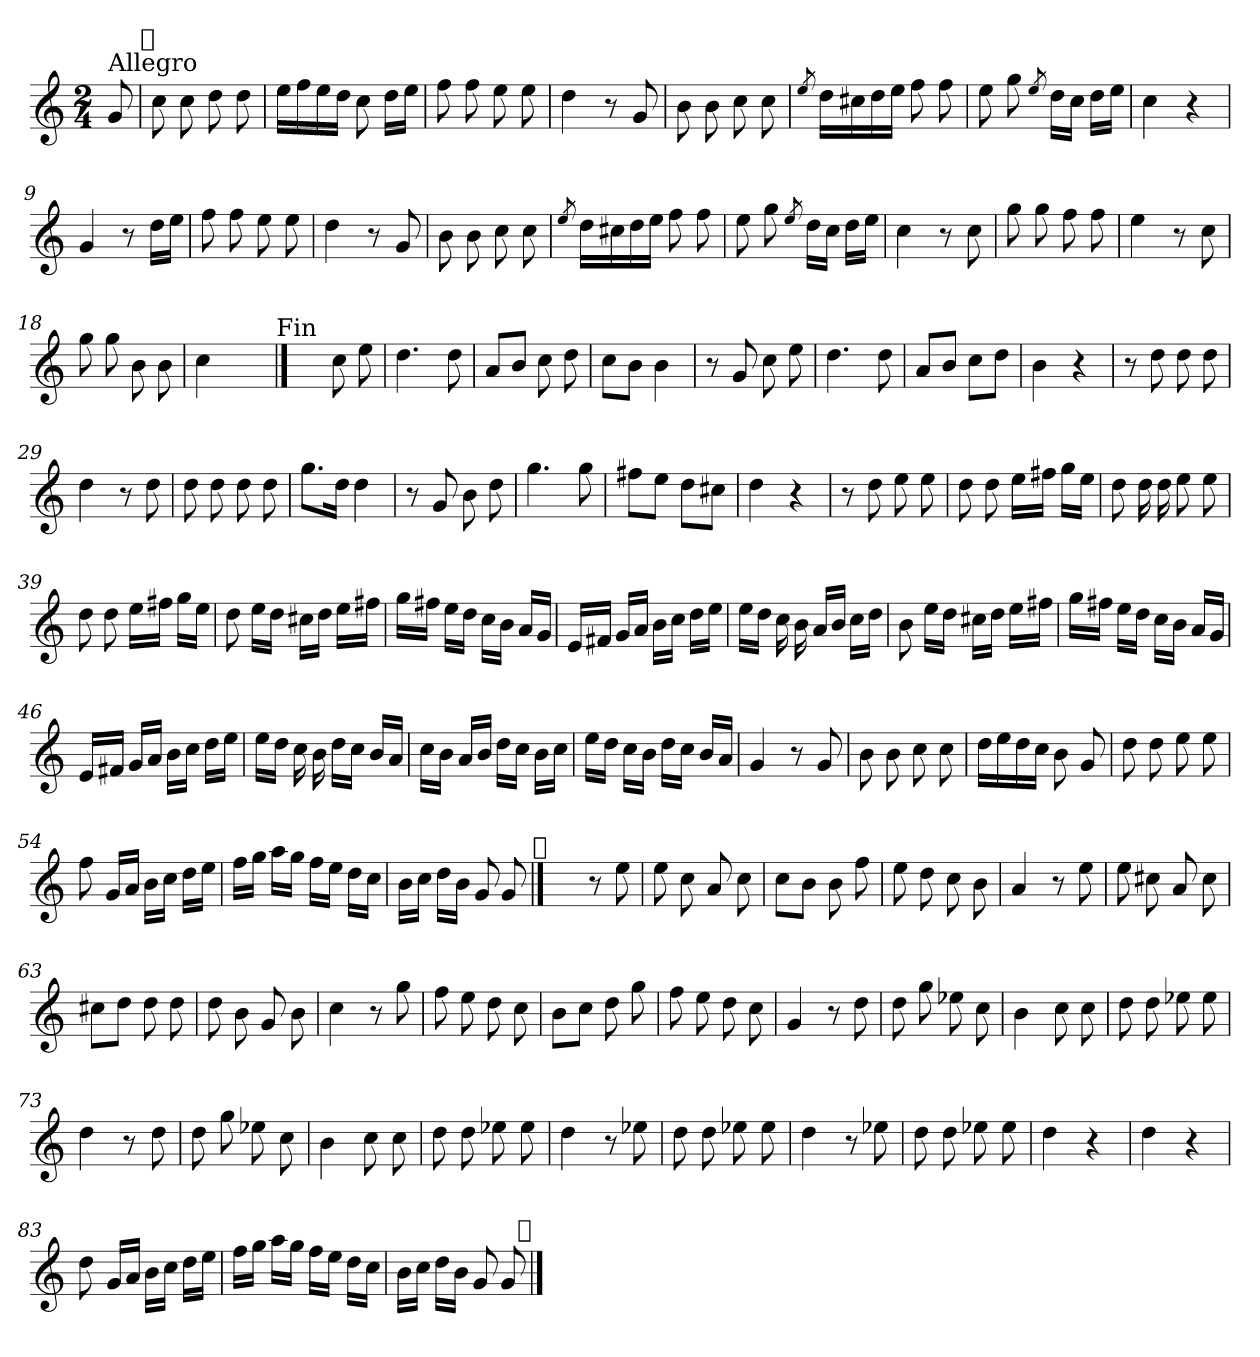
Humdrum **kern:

**kern
*part1
*staff1
*clefG2
*k[]
*C:
*M2/4
=
!LO:TX:a:t=Allegro
8g/
!LO:TX:a:t=𝄋
=1
8cc\
8cc\
8dd\
8dd\
=2
16ee\LL
16ff\
16ee\
16dd\JJ
8cc\
16dd\LL
16ee\JJ
=3
8ff\
8ff\
8ee\
8ee\
=4
4dd\
8r
8g/
=5
8b\
8b\
8cc\
8cc\
=6
8qee/
16dd\LL
16cc#X\
16dd\
16ee\JJ
8ff\
8ff\
=7
8ee\
8gg\
8qee/
16dd\LL
16cc\JJ
16dd\LL
16ee\JJ
!!LO:LB:g=z
=8
4cc\
4r
=9
4g/
8r
16dd\LL
16ee\JJ
=10
8ff\
8ff\
8ee\
8ee\
=11
4dd\
8r
8g/
=12
8b\
8b\
8cc\
8cc\
=13
8qee/
16dd\LL
16cc#X\
16dd\
16ee\JJ
8ff\
8ff\
=14
8ee\
8gg\
8qee/
16dd\LL
16cc\JJ
16dd\LL
16ee\JJ
=15
4cc\
8r
8cc\
=16
8gg\
8gg\
8ff\
8ff\
!!LO:LB:g=z
=17
4ee\
8r
8cc\
=18
8gg\
8gg\
8b\
8b\
=19
4cc\
4ryy
!LO:TX:a:t=Fin
==20
4ryy
8cc\
8ee\
=21
4.dd\
8dd\
=22
8a/L
8b/J
8cc\
8dd\
=23
8cc\L
8b\J
4b\
=24
8r
8g/
8cc\
8ee\
=25
4.dd\
8dd\
=26
8a/L
8b/J
8cc\L
8dd\J
!!LO:LB:g=z
=27
4b\
4r
=28
8r
8dd\
8dd\
8dd\
=29
4dd\
8r
8dd\
=30
8dd\
8dd\
8dd\
8dd\
=31
8.gg\L
16dd\Jk
4dd\
=32
8r
8g/
8b\
8dd\
=33
4.gg\
8gg\
=34
8ff#X\L
8ee\J
8dd\L
8cc#X\J
=35
4dd\
4r
=36
8r
8dd\
8ee\
8ee\
!!LO:LB:g=z
=37
8dd\
8dd\
16ee\LL
16ff#X\JJ
16gg\LL
16ee\JJ
=38
8dd\
16dd\
16dd\
8ee\
8ee\
=39
8dd\
8dd\
16ee\LL
16ff#X\JJ
16gg\LL
16ee\JJ
=40
8dd\
16ee\LL
16dd\JJ
16cc#X\LL
16dd\JJ
16ee\LL
16ff#X\JJ
=41
16gg\LL
16ff#X\JJ
16ee\LL
16dd\JJ
16cc\LL
16b\JJ
16a/LL
16g/JJ
=42
16e/LL
16f#X/JJ
16g/LL
16a/JJ
16b\LL
16cc\JJ
16dd\LL
16ee\JJ
!!LO:LB:g=z
=43
16ee\LL
16dd\JJ
16cc\
16b\
16a/LL
16b/JJ
16cc\LL
16dd\JJ
=44
8b\
16ee\LL
16dd\JJ
16cc#X\LL
16dd\JJ
16ee\LL
16ff#X\JJ
=45
16gg\LL
16ff#X\JJ
16ee\LL
16dd\JJ
16cc\LL
16b\JJ
16a/LL
16g/JJ
=46
16e/LL
16f#X/JJ
16g/LL
16a/JJ
16b\LL
16cc\JJ
16dd\LL
16ee\JJ
=47
16ee\LL
16dd\JJ
16cc\
16b\
16dd\LL
16cc\JJ
16b/LL
16a/JJ
=48
16cc\LL
16b\JJ
16a/LL
16b/JJ
16dd\LL
16cc\JJ
16b\LL
16cc\JJ
!!LO:LB:g=z
=49
16ee\LL
16dd\JJ
16cc\LL
16b\JJ
16dd\LL
16cc\JJ
16b/LL
16a/JJ
=50
4g/
8r
8g/
=51
8b\
8b\
8cc\
8cc\
=52
16dd\LL
16ee\
16dd\
16cc\JJ
8b\
8g/
=53
8dd\
8dd\
8ee\
8ee\
=54
8ff\
16g/LL
16a/JJ
16b\LL
16cc\JJ
16dd\LL
16ee\JJ
=55
16ff\LL
16gg\JJ
16aa\LL
16gg\JJ
16ff\LL
16ee\JJ
16dd\LL
16cc\JJ
!!LO:LB:g=z
=56
16b\LL
16cc\JJ
16dd\LL
16b\JJ
8g/
8g/
!LO:TX:a:t=𝄋
==57
4ryy
8r
8ee\
=58
8ee\
8cc\
8a/
8cc\
=59
8cc\L
8b\J
8b\
8ff\
=60
8ee\
8dd\
8cc\
8b\
=61
4a/
8r
8ee\
=62
8ee\
8cc#X\
8a/
8cc#\
=63
8cc#X\L
8dd\J
8dd\
8dd\
=64
8dd\
8b\
8g/
8b\
!!LO:PB:g=z
=65
4cc\
8r
8gg\
=66
8ff\
8ee\
8dd\
8cc\
=67
8b\L
8cc\J
8dd\
8gg\
=68
8ff\
8ee\
8dd\
8cc\
=69
4g/
8r
8dd\
=70
8dd\
8gg\
8ee-X\
8cc\
=71
4b\
8cc\
8cc\
=72
8dd\
8dd\
8ee-X\
8ee-\
=73
4dd\
8r
8dd\
=74
8dd\
8gg\
8ee-X\
8cc\
!!LO:LB:g=z
=75
4b\
8cc\
8cc\
=76
8dd\
8dd\
8ee-X\
8ee-\
=77
4dd\
8r
8ee-X\
=78
8dd\
8dd\
8ee-X\
8ee-\
=79
4dd\
8r
8ee-X\
=80
8dd\
8dd\
8ee-X\
8ee-\
=81
4dd\
4r
=82
4dd\
4r
=83
8dd\
16g/LL
16a/JJ
16b\LL
16cc\JJ
16dd\LL
16ee\JJ
!!LO:LB:g=z
=84
16ff\LL
16gg\JJ
16aa\LL
16gg\JJ
16ff\LL
16ee\JJ
16dd\LL
16cc\JJ
=85
16b\LL
16cc\JJ
16dd\LL
16b\JJ
8g/
8g/
!LO:TX:a:t=𝄋
==
*-
